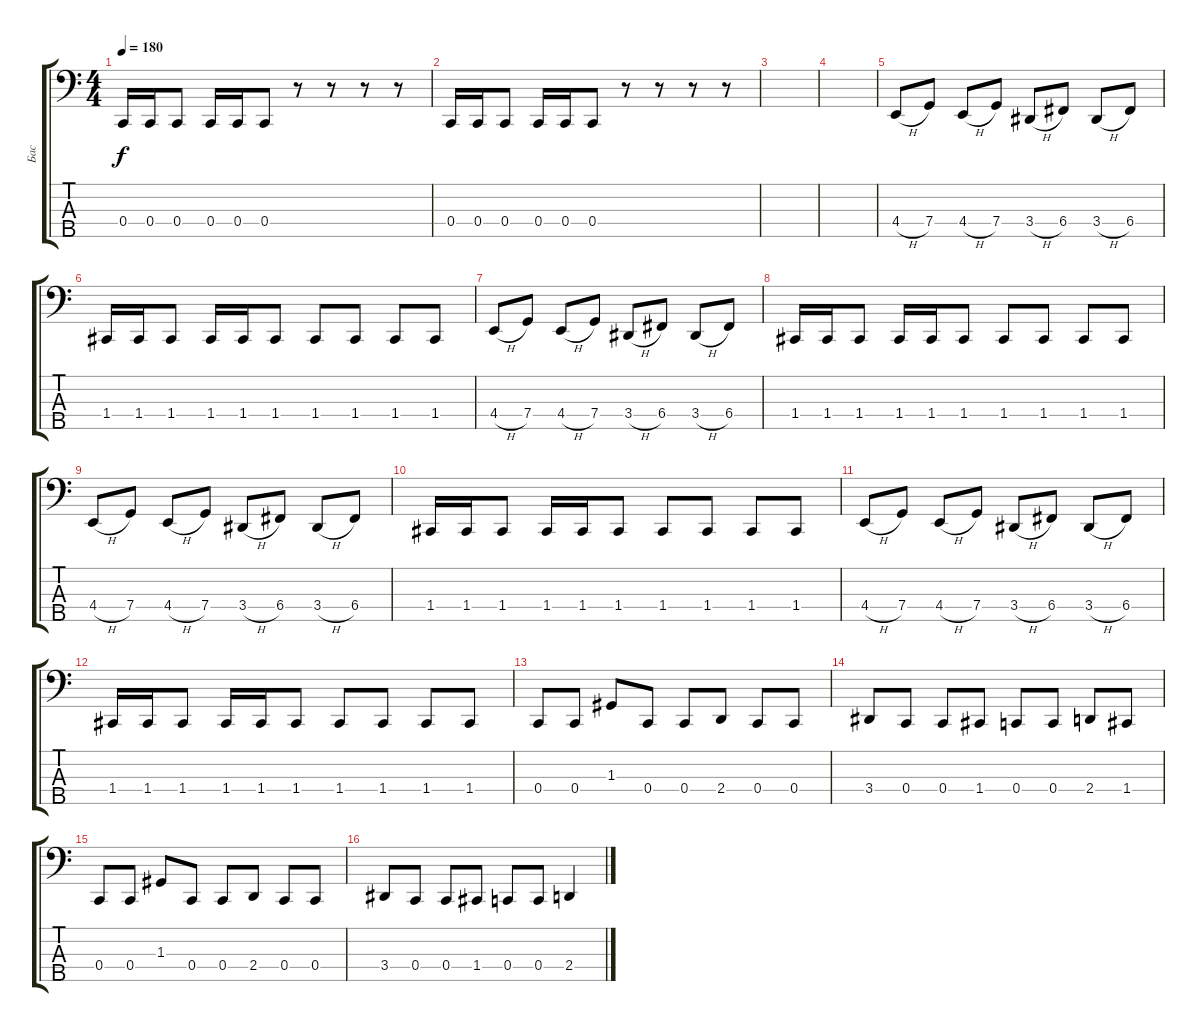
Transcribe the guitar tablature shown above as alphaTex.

\track ("Бас" "Бас") {instrument electricbassfinger}
\staff {score tabs}
\tuning (F2 C2 G1 C1 A0) {hide}
\ts (4 4)
\tempo 180
\clef f4
\ks c
0.4.16{dy f} 0.4.16 0.4.8 0.4.16 0.4.16 0.4.8 r.8 r.8 r.8 r.8 |
0.4.16 0.4.16 0.4.8 0.4.16 0.4.16 0.4.8 r.8 r.8 r.8 r.8 |
|
|
4.4{h}.8 7.4.8 4.4{h}.8 7.4.8 3.4{h}.8 6.4.8 3.4{h}.8 6.4.8 |
1.4.16 1.4.16 1.4.8 1.4.16 1.4.16 1.4.8 1.4.8 1.4.8 1.4.8 1.4.8 |
4.4{h}.8 7.4.8 4.4{h}.8 7.4.8 3.4{h}.8 6.4.8 3.4{h}.8 6.4.8 |
1.4.16 1.4.16 1.4.8 1.4.16 1.4.16 1.4.8 1.4.8 1.4.8 1.4.8 1.4.8 |
4.4{h}.8 7.4.8 4.4{h}.8 7.4.8 3.4{h}.8 6.4.8 3.4{h}.8 6.4.8 |
1.4.16 1.4.16 1.4.8 1.4.16 1.4.16 1.4.8 1.4.8 1.4.8 1.4.8 1.4.8 |
4.4{h}.8 7.4.8 4.4{h}.8 7.4.8 3.4{h}.8 6.4.8 3.4{h}.8 6.4.8 |
1.4.16 1.4.16 1.4.8 1.4.16 1.4.16 1.4.8 1.4.8 1.4.8 1.4.8 1.4.8 |
0.4.8 0.4.8 1.3.8 0.4.8 0.4.8 2.4.8 0.4.8 0.4.8 |
3.4.8 0.4.8 0.4.8 1.4.8 0.4.8 0.4.8 2.4.8 1.4.8 |
0.4.8 0.4.8 1.3.8 0.4.8 0.4.8 2.4.8 0.4.8 0.4.8 |
3.4.8 0.4.8 0.4.8 1.4.8 0.4.8 0.4.8 2.4.4
